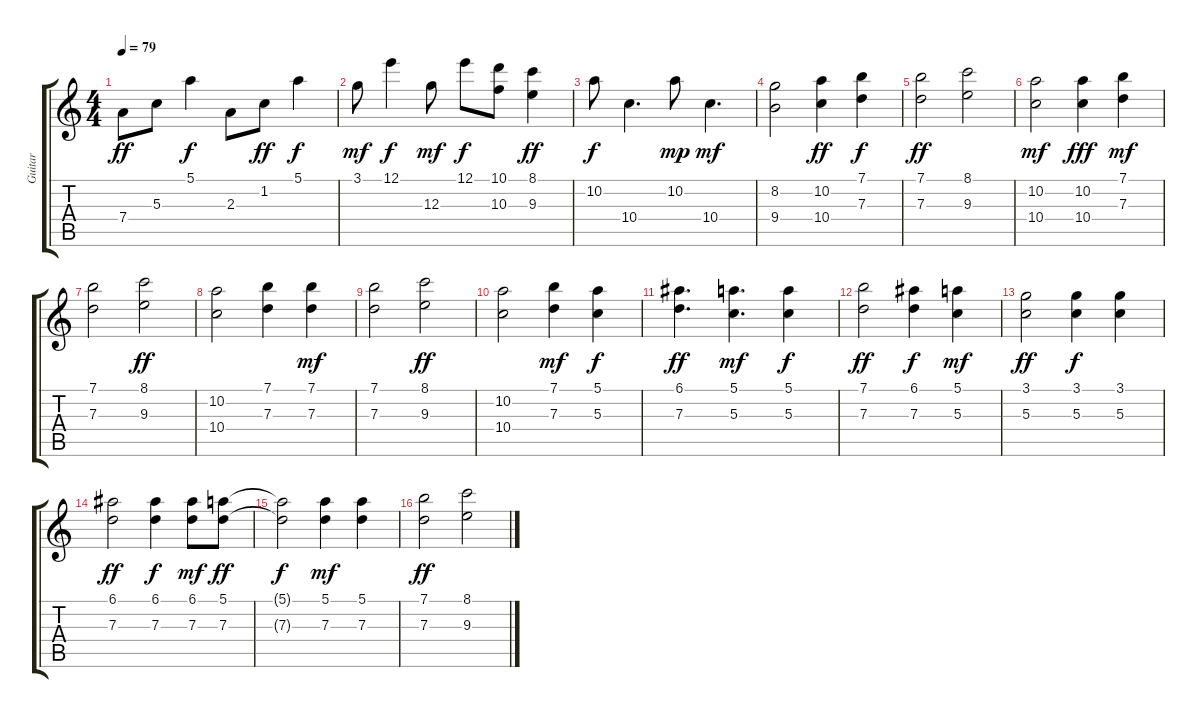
\track ("Guitar" "Guitar") {instrument overdrivenguitar}
\staff {score tabs}
\tuning (E4 B3 G3 D3 A2 E2) {hide}
\ts (4 4)
\tempo 79
\clef g2
\ks c
7.4.8{dy ff} 5.3.8 5.1.4{dy f} 2.3.8 1.2.8{dy ff} 5.1.4{dy f} |
3.1.8{dy mf} 12.1.4{dy f} 12.3.8{dy mf} 12.1.8{dy f} (10.1 10.3).8 (8.1 9.3).4{dy ff} |
10.2.8{dy f} 10.4.4{d} 10.2.8{dy mp} 10.4.4{d dy mf} |
(8.2 9.4).2 (10.2 10.4).4{dy ff} (7.1 7.3).4{dy f} |
(7.1 7.3).2{dy ff} (8.1 9.3).2 |
(10.2 10.4).2{dy mf} (10.2 10.4).4{dy fff} (7.1 7.3).4{dy mf} |
(7.1 7.3).2 (8.1 9.3).2{dy ff} |
(10.2 10.4).2 (7.1 7.3).4 (7.1 7.3).4{dy mf} |
(7.1 7.3).2 (8.1 9.3).2{dy ff} |
(10.2 10.4).2 (7.1 7.3).4{dy mf} (5.1 5.3).4{dy f} |
(6.1 7.3).4{d dy ff} (5.1 5.3).4{d dy mf} (5.1 5.3).4{dy f} |
(7.1 7.3).2{dy ff} (6.1 7.3).4{dy f} (5.1 5.3).4{dy mf} |
(3.1 5.3).2{dy ff} (3.1 5.3).4{dy f} (3.1 5.3).4 |
(6.1 7.3).2{dy ff} (6.1 7.3).4{dy f} (6.1 7.3).8{dy mf} (5.1 7.3).8{dy ff} |
(5.1{t} 7.3{t}).2{dy f} (5.1 7.3).4{dy mf} (5.1 7.3).4 |
(7.1 7.3).2{dy ff} (8.1 9.3).2
